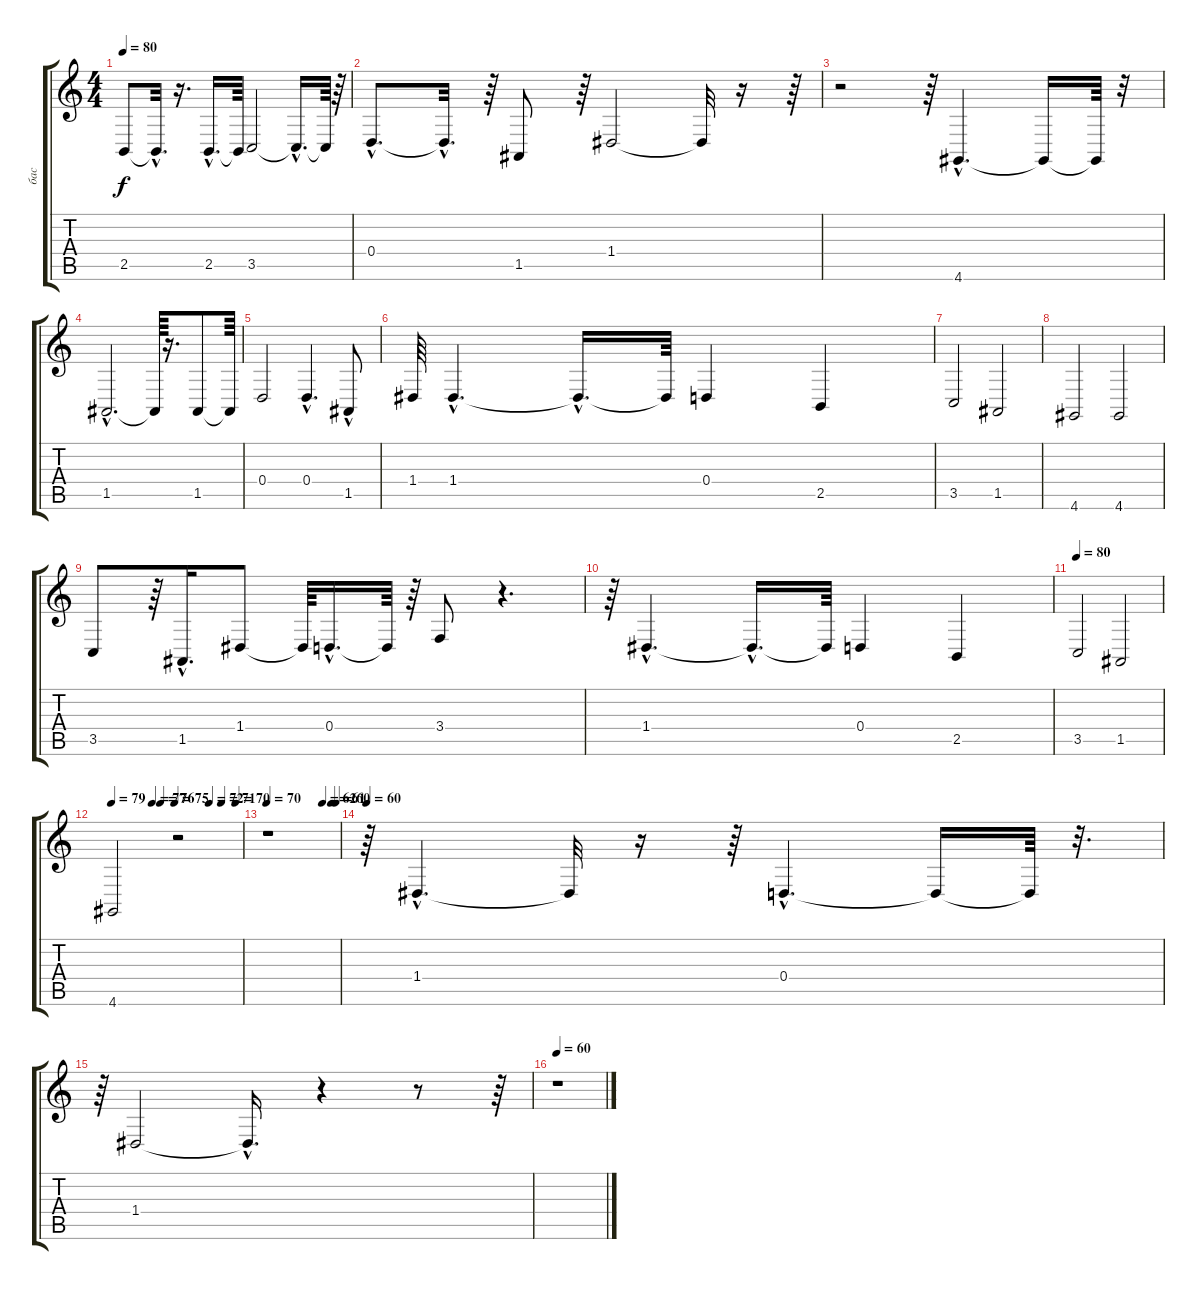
\track ("бас" "бас") {instrument trumpet}
\staff {score tabs}
\tuning (E4 B3 G3 D3 A2 E2) {hide}
\ts (4 4)
\tempo 80
\clef g2
\ks c
2.5{t}.8{dy f} 2.5{hac t}.32{d} r.16{d} 2.5{hac}.16{d} 2.5{t}.64 3.5.2 3.5{hac t}.16{d} 3.5{t}.64 r.64 |
0.4{hac}.8{d} 0.4{hac t}.32{d} r.64 1.5.8 r.64 1.4.2 1.4{t}.32 r.16 r.64 |
r.2 r.64 4.6{hac}.4{d} 4.6{t}.16 4.6{t}.64 r.32 |
1.5{hac}.2{d} 1.5{t}.64 r.16{d} 1.5.8 1.5{t}.64 |
0.4.2 0.4{hac}.4{d} 1.5{hac}.8 |
1.4.64 1.4{hac}.4{d} 1.4{hac t}.16{d} 1.4{t}.64 0.4.4 2.5.4 |
3.5.2 1.5.2 |
4.6.2 4.6.2 |
3.5.8 r.64 1.5{hac}.16{d} 1.4.8 1.4{t}.64 0.4{hac}.16{d} 0.4{t}.64 r.64 3.4.8 r.4{d} |
r.64 1.4{hac}.4{d} 1.4{hac t}.16{d} 1.4{t}.64 0.4.4 2.5.4 |
\tempo 80
3.5.2 1.5.2 |
\tempo 79
\tempo (77 0.3125)
\tempo (76 0.375)
\tempo (75 0.484375)
\tempo (72 0.75)
\tempo (71 0.84375)
\tempo (70 0.953125)
4.6.2 r.2 |
\tempo 70
\tempo (62 0.765625)
\tempo (61 0.890625)
\tempo (60 0.953125)
r.1 |
\tempo 60
r.64 1.4{hac}.4{d} 1.4{t}.32 r.16 r.64 0.4{hac}.4{d} 0.4{t}.16 0.4{t}.64 r.32{d} |
r.64 1.4.2 1.4{hac t}.16{d} r.4 r.8 r.64 |
\tempo 60
r.1
